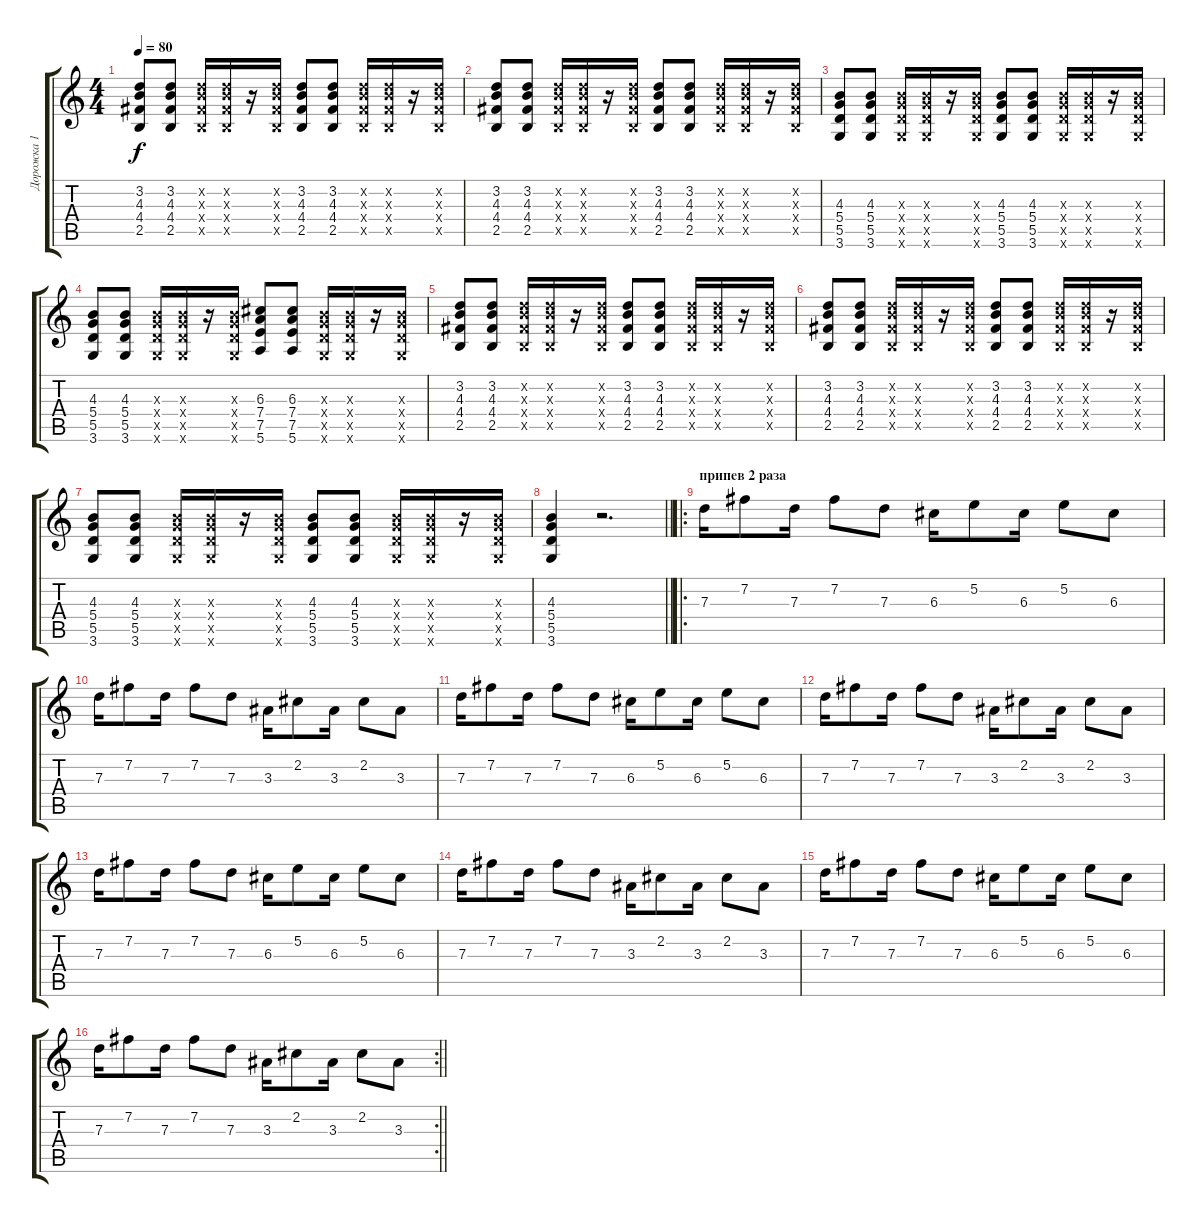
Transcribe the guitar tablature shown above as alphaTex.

\track ("Дорожка 1" "Дорожка 1") {instrument electricguitarjazz}
\staff {score tabs}
\tuning (E4 B3 G3 D3 A2 E2) {hide}
\ts (4 4)
\tempo 80
\clef g2
\ks c
(3.2 4.3 4.4 2.5).8{dy f} (3.2 4.3 4.4 2.5).8 (3.2{x} 4.3{x} 4.4{x} 2.5{x}).16 (3.2{x} 4.3{x} 4.4{x} 2.5{x}).16 r.16 (3.2{x} 4.3{x} 4.4{x} 2.5{x}).16 (3.2 4.3 4.4 2.5).8 (3.2 4.3 4.4 2.5).8 (3.2{x} 4.3{x} 4.4{x} 2.5{x}).16 (3.2{x} 4.3{x} 4.4{x} 2.5{x}).16 r.16 (3.2{x} 4.3{x} 4.4{x} 2.5{x}).16 |
(3.2 4.3 4.4 2.5).8 (3.2 4.3 4.4 2.5).8 (3.2{x} 4.3{x} 4.4{x} 2.5{x}).16 (3.2{x} 4.3{x} 4.4{x} 2.5{x}).16 r.16 (3.2{x} 4.3{x} 4.4{x} 2.5{x}).16 (3.2 4.3 4.4 2.5).8 (3.2 4.3 4.4 2.5).8 (3.2{x} 4.3{x} 4.4{x} 2.5{x}).16 (3.2{x} 4.3{x} 4.4{x} 2.5{x}).16 r.16 (3.2{x} 4.3{x} 4.4{x} 2.5{x}).16 |
(4.3 5.4 5.5 3.6).8 (4.3 5.4 5.5 3.6).8 (4.3{x} 5.4{x} 5.5{x} 3.6{x}).16 (4.3{x} 5.4{x} 5.5{x} 3.6{x}).16 r.16 (4.3{x} 5.4{x} 5.5{x} 3.6{x}).16 (4.3 5.4 5.5 3.6).8 (4.3 5.4 5.5 3.6).8 (4.3{x} 5.4{x} 5.5{x} 3.6{x}).16 (4.3{x} 5.4{x} 5.5{x} 3.6{x}).16 r.16 (4.3{x} 5.4{x} 5.5{x} 3.6{x}).16 |
(4.3 5.4 5.5 3.6).8 (4.3 5.4 5.5 3.6).8 (4.3{x} 5.4{x} 5.5{x} 3.6{x}).16 (4.3{x} 5.4{x} 5.5{x} 3.6{x}).16 r.16 (4.3{x} 5.4{x} 5.5{x} 3.6{x}).16 (6.3 7.4 7.5 5.6).8 (6.3 7.4 7.5 5.6).8 (4.3{x} 5.4{x} 5.5{x} 3.6{x}).16 (4.3{x} 5.4{x} 5.5{x} 3.6{x}).16 r.16 (4.3{x} 5.4{x} 5.5{x} 3.6{x}).16 |
(3.2 4.3 4.4 2.5).8 (3.2 4.3 4.4 2.5).8 (3.2{x} 4.3{x} 4.4{x} 2.5{x}).16 (3.2{x} 4.3{x} 4.4{x} 2.5{x}).16 r.16 (3.2{x} 4.3{x} 4.4{x} 2.5{x}).16 (3.2 4.3 4.4 2.5).8 (3.2 4.3 4.4 2.5).8 (3.2{x} 4.3{x} 4.4{x} 2.5{x}).16 (3.2{x} 4.3{x} 4.4{x} 2.5{x}).16 r.16 (3.2{x} 4.3{x} 4.4{x} 2.5{x}).16 |
(3.2 4.3 4.4 2.5).8 (3.2 4.3 4.4 2.5).8 (3.2{x} 4.3{x} 4.4{x} 2.5{x}).16 (3.2{x} 4.3{x} 4.4{x} 2.5{x}).16 r.16 (3.2{x} 4.3{x} 4.4{x} 2.5{x}).16 (3.2 4.3 4.4 2.5).8 (3.2 4.3 4.4 2.5).8 (3.2{x} 4.3{x} 4.4{x} 2.5{x}).16 (3.2{x} 4.3{x} 4.4{x} 2.5{x}).16 r.16 (3.2{x} 4.3{x} 4.4{x} 2.5{x}).16 |
(4.3 5.4 5.5 3.6).8 (4.3 5.4 5.5 3.6).8 (4.3{x} 5.4{x} 5.5{x} 3.6{x}).16 (4.3{x} 5.4{x} 5.5{x} 3.6{x}).16 r.16 (4.3{x} 5.4{x} 5.5{x} 3.6{x}).16 (4.3 5.4 5.5 3.6).8 (4.3 5.4 5.5 3.6).8 (4.3{x} 5.4{x} 5.5{x} 3.6{x}).16 (4.3{x} 5.4{x} 5.5{x} 3.6{x}).16 r.16 (4.3{x} 5.4{x} 5.5{x} 3.6{x}).16 |
\barLineRight lightlight
(4.3 5.4 5.5 3.6).4 r.2{d} |
\ro
\section ("" "припев 2 раза")
7.3.16 7.2.8 7.3.16 7.2.8 7.3.8 6.3.16 5.2.8 6.3.16 5.2.8 6.3.8 |
7.3.16 7.2.8 7.3.16 7.2.8 7.3.8 3.3.16 2.2.8 3.3.16 2.2.8 3.3.8 |
7.3.16 7.2.8 7.3.16 7.2.8 7.3.8 6.3.16 5.2.8 6.3.16 5.2.8 6.3.8 |
7.3.16 7.2.8 7.3.16 7.2.8 7.3.8 3.3.16 2.2.8 3.3.16 2.2.8 3.3.8 |
7.3.16 7.2.8 7.3.16 7.2.8 7.3.8 6.3.16 5.2.8 6.3.16 5.2.8 6.3.8 |
7.3.16 7.2.8 7.3.16 7.2.8 7.3.8 3.3.16 2.2.8 3.3.16 2.2.8 3.3.8 |
7.3.16 7.2.8 7.3.16 7.2.8 7.3.8 6.3.16 5.2.8 6.3.16 5.2.8 6.3.8 |
\rc 2
\barLineRight lightlight
7.3.16 7.2.8 7.3.16 7.2.8 7.3.8 3.3.16 2.2.8 3.3.16 2.2.8 3.3.8
